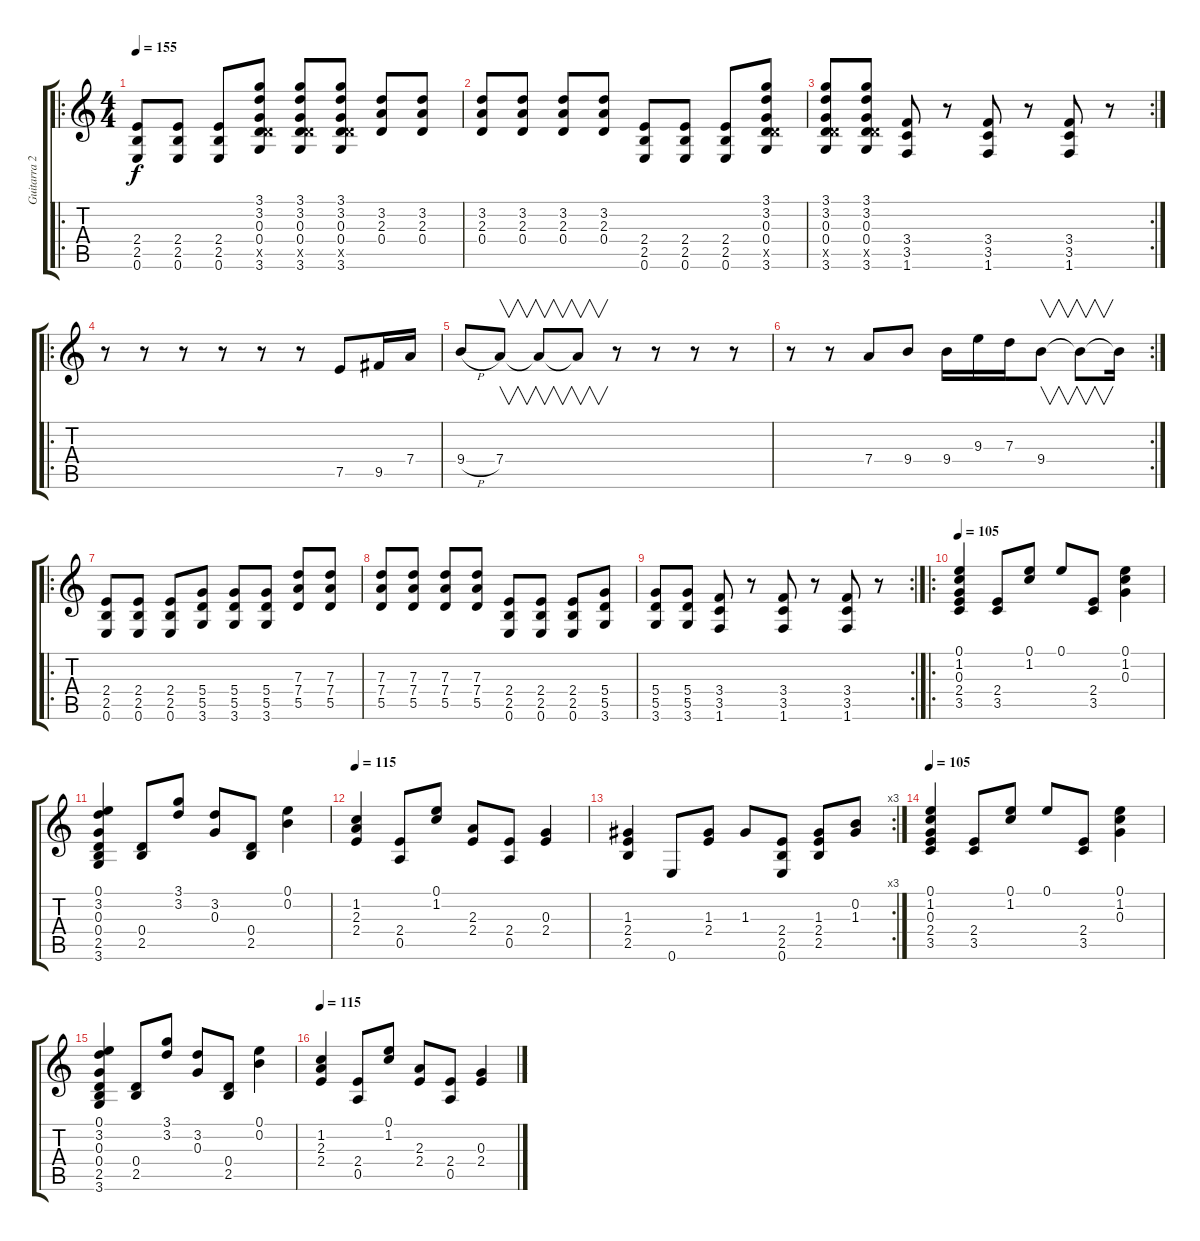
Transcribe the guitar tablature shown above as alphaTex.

\track ("Guitarra 2" "Guitarra 2") {instrument distortionguitar}
\staff {score tabs}
\tuning (E4 B3 G3 D3 A2 E2) {hide}
\ro
\ts (4 4)
\tempo 155
\clef g2
\ks c
(2.4 2.5 0.6).8{dy f instrument distortionguitar} (2.4 2.5 0.6).8 (2.4 2.5 0.6).8 (3.1 3.2 0.3 0.4 5.5{x} 3.6).8 (3.1 3.2 0.3 0.4 5.5{x} 3.6).8 (3.1 3.2 0.3 0.4 5.5{x} 3.6).8 (3.2 2.3 0.4).8 (3.2 2.3 0.4).8 |
(3.2 2.3 0.4).8 (3.2 2.3 0.4).8 (3.2 2.3 0.4).8 (3.2 2.3 0.4).8 (2.4 2.5 0.6).8 (2.4 2.5 0.6).8 (2.4 2.5 0.6).8 (3.1 3.2 0.3 0.4 5.5{x} 3.6).8 |
\rc 2
(3.1 3.2 0.3 0.4 5.5{x} 3.6).8 (3.1 3.2 0.3 0.4 5.5{x} 3.6).8 (3.4 3.5 1.6).8 r.8 (3.4 3.5 1.6).8 r.8 (3.4 3.5 1.6).8 r.8 |
\ro
r.8{instrument distortionguitar} r.8 r.8 r.8 r.8 r.8 7.5.8 9.5.16 7.4.16 |
9.4{h}.8 7.4.8{v} 7.4{t}.8{v} 7.4{t}.8{v} r.8 r.8 r.8 r.8 |
\rc 2
r.8 r.8 7.4.8 9.4.8 9.4.16 9.3.16 7.3.16 9.4.8{v} 9.4{t}.8{v} 9.4{t}.16 |
\ro
(2.4 2.5 0.6).8 (2.4 2.5 0.6).8 (2.4 2.5 0.6).8 (5.4 5.5 3.6).8 (5.4 5.5 3.6).8 (5.4 5.5 3.6).8 (7.3 7.4 5.5).8 (7.3 7.4 5.5).8 |
(7.3 7.4 5.5).8 (7.3 7.4 5.5).8 (7.3 7.4 5.5).8 (7.3 7.4 5.5).8 (2.4 2.5 0.6).8 (2.4 2.5 0.6).8 (2.4 2.5 0.6).8 (5.4 5.5 3.6).8 |
\rc 2
(5.4 5.5 3.6).8 (5.4 5.5 3.6).8 (3.4 3.5 1.6).8 r.8 (3.4 3.5 1.6).8 r.8 (3.4 3.5 1.6).8 r.8 |
\ro
\tempo 105
(0.1 1.2 0.3 2.4 3.5).4 (2.4 3.5).8 (0.1 1.2).8 0.1.8 (2.4 3.5).8 (0.1 1.2 0.3).4 |
(0.1 3.2 0.3 0.4 2.5 3.6).4 (0.4 2.5).8 (3.1 3.2).8 (3.2 0.3).8 (0.4 2.5).8 (0.1 0.2).4 |
\tempo 115
(1.2 2.3 2.4).4 (2.4 0.5).8 (0.1 1.2).8 (2.3 2.4).8 (2.4 0.5).8 (0.3 2.4).4 |
\rc 3
(1.3 2.4 2.5).4 0.6.8 (1.3 2.4).8 1.3.8 (2.4 2.5 0.6).8 (1.3 2.4 2.5).8 (0.2 1.3).8 |
\tempo 105
(0.1 1.2 0.3 2.4 3.5).4 (2.4 3.5).8 (0.1 1.2).8 0.1.8 (2.4 3.5).8 (0.1 1.2 0.3).4 |
(0.1 3.2 0.3 0.4 2.5 3.6).4 (0.4 2.5).8 (3.1 3.2).8 (3.2 0.3).8 (0.4 2.5).8 (0.1 0.2).4 |
\tempo 115
(1.2 2.3 2.4).4 (2.4 0.5).8 (0.1 1.2).8 (2.3 2.4).8 (2.4 0.5).8 (0.3 2.4).4
